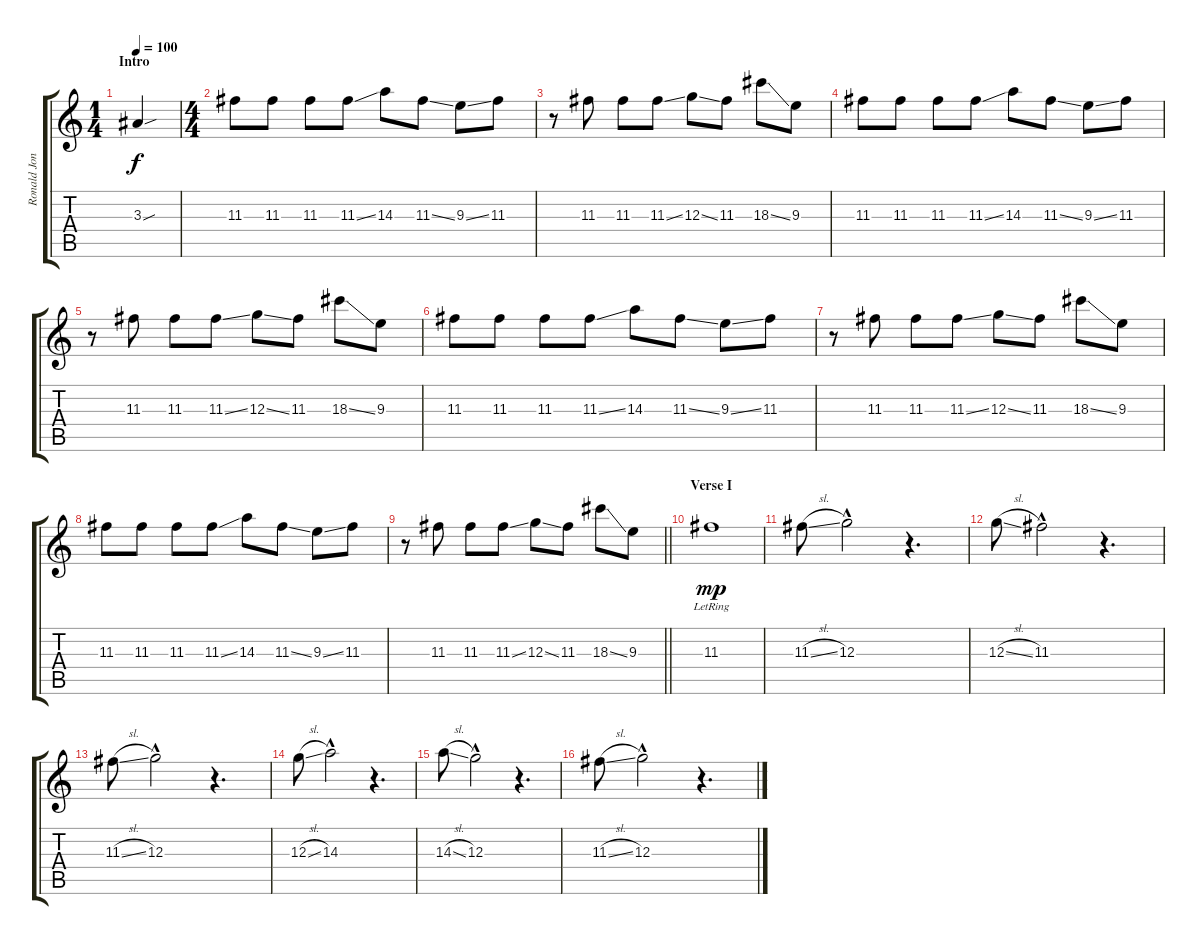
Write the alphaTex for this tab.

\track ("Ronald Jones" "Ronald Jon") {instrument overdrivenguitar}
\staff {score tabs}
\tuning (E4 B3 G3 D3 A2 E2) {hide}
\ts (1 4)
\section ("" "Intro")
\tempo 100
\clef g2
\ks c
3.3{sou}.4{dy f instrument overdrivenguitar} |
\ts (4 4)
11.3.8 11.3.8 11.3.8 11.3{ss}.8 14.3.8 11.3{ss}.8 9.3{ss}.8 11.3.8 |
r.8 11.3.8 11.3.8 11.3{ss}.8 12.3{ss}.8 11.3.8 18.3{ss}.8 9.3.8 |
11.3.8 11.3.8 11.3.8 11.3{ss}.8 14.3.8 11.3{ss}.8 9.3{ss}.8 11.3.8 |
r.8 11.3.8 11.3.8 11.3{ss}.8 12.3{ss}.8 11.3.8 18.3{ss}.8 9.3.8 |
11.3.8 11.3.8 11.3.8 11.3{ss}.8 14.3.8 11.3{ss}.8 9.3{ss}.8 11.3.8 |
r.8 11.3.8 11.3.8 11.3{ss}.8 12.3{ss}.8 11.3.8 18.3{ss}.8 9.3.8 |
11.3.8 11.3.8 11.3.8 11.3{ss}.8 14.3.8 11.3{ss}.8 9.3{ss}.8 11.3.8 |
\barLineRight lightlight
r.8 11.3.8 11.3.8 11.3{ss}.8 12.3{ss}.8 11.3.8 18.3{ss}.8 9.3.8 |
\section ("" "Verse I")
11.3{lr}.1{dy mp instrument electricguitarjazz} |
11.3{sl}.8 12.3{hac}.2 r.4{d} |
12.3{sl}.8 11.3{hac}.2 r.4{d} |
11.3{sl}.8 12.3{hac}.2 r.4{d} |
12.3{sl}.8 14.3{hac}.2 r.4{d} |
14.3{sl}.8 12.3{hac}.2 r.4{d} |
11.3{sl}.8 12.3{hac}.2 r.4{d}
